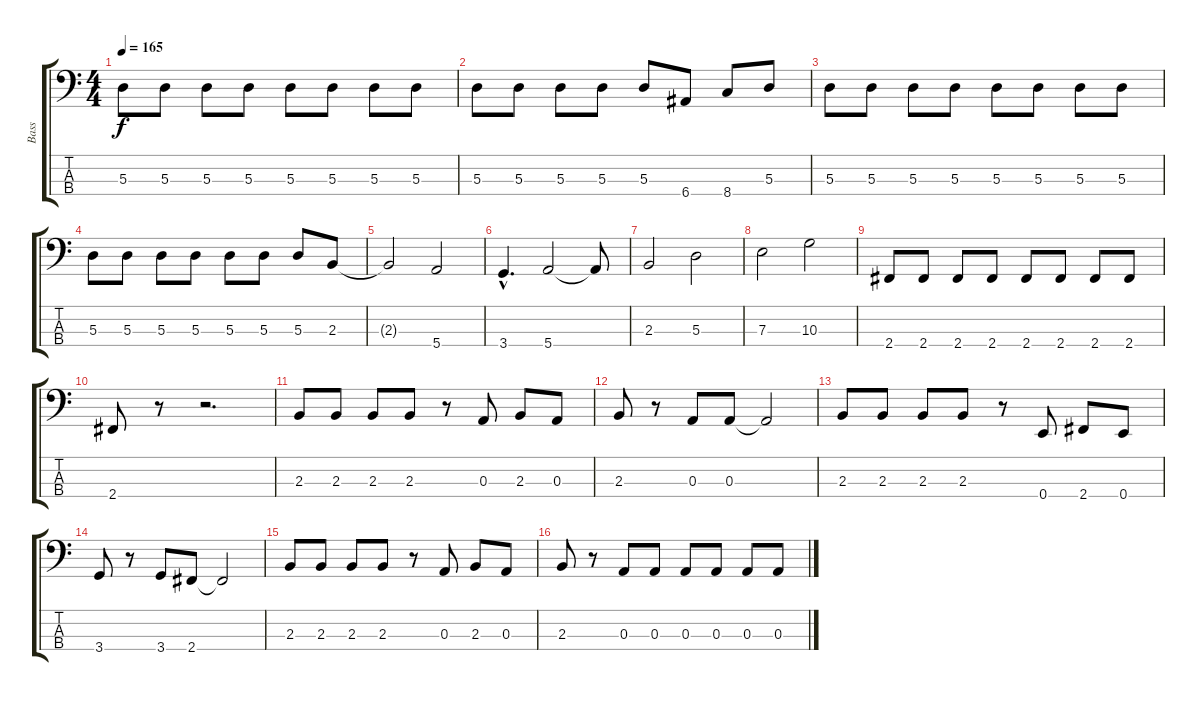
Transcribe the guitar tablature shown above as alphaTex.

\track ("Bass" "Bass") {instrument electricbassfinger}
\staff {score tabs}
\tuning (G2 D2 A1 E1) {hide}
\ts (4 4)
\tempo 165
\clef f4
\ks c
5.3.8{dy f} 5.3.8 5.3.8 5.3.8 5.3.8 5.3.8 5.3.8 5.3.8 |
5.3.8 5.3.8 5.3.8 5.3.8 5.3.8 6.4.8 8.4.8 5.3.8 |
5.3.8 5.3.8 5.3.8 5.3.8 5.3.8 5.3.8 5.3.8 5.3.8 |
5.3.8 5.3.8 5.3.8 5.3.8 5.3.8 5.3.8 5.3.8 2.3.8 |
2.3{t}.2 5.4.2 |
3.4{hac}.4{d} 5.4.2 5.4{t}.8 |
2.3.2 5.3.2 |
7.3.2 10.3.2 |
2.4.8 2.4.8 2.4.8 2.4.8 2.4.8 2.4.8 2.4.8 2.4.8 |
2.4.8 r.8 r.2{d} |
2.3.8 2.3.8 2.3.8 2.3.8 r.8 0.3.8 2.3.8 0.3.8 |
2.3.8 r.8 0.3.8 0.3.8 0.3{t}.2 |
2.3.8 2.3.8 2.3.8 2.3.8 r.8 0.4.8 2.4.8 0.4.8 |
3.4.8 r.8 3.4.8 2.4.8 2.4{t}.2 |
2.3.8 2.3.8 2.3.8 2.3.8 r.8 0.3.8 2.3.8 0.3.8 |
2.3.8 r.8 0.3.8 0.3.8 0.3.8 0.3.8 0.3.8 0.3.8
